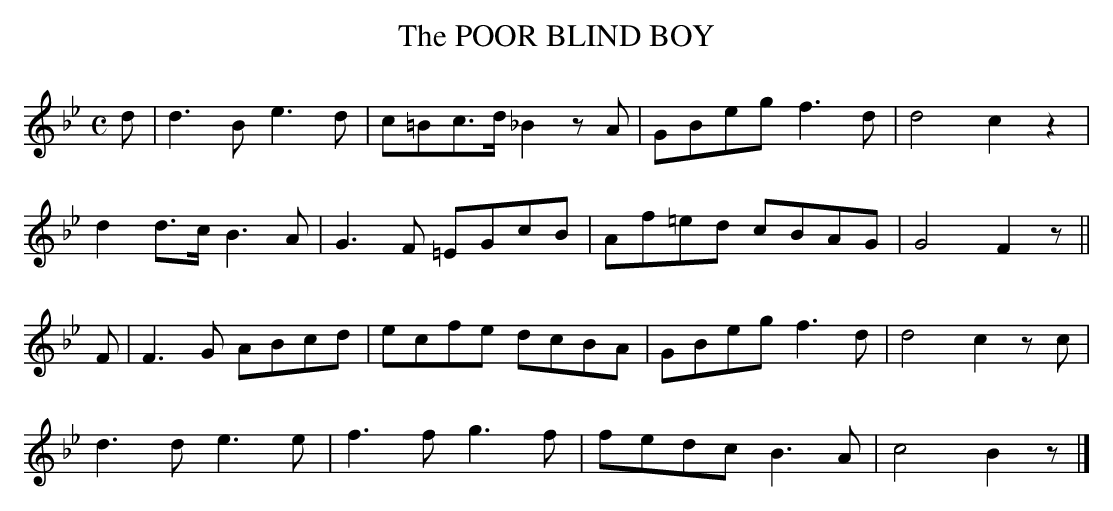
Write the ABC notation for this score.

X:1
T:POOR BLIND BOY, The
Y:"slow"
M:C
L:1/8
K:Gm
d|d3B e3d|c=Bc>d _B2zA|GBeg f3d|d4 c2z2|
d2d>c B3A|G3F =EGcB|Af=ed cBAG|G4 F2z||
F|F3G ABcd|ecfe dcBA|GBeg f3d|d4 c2zc|
d3d e3e|f3f g3f|fedc B3A|c4 B2z|]
